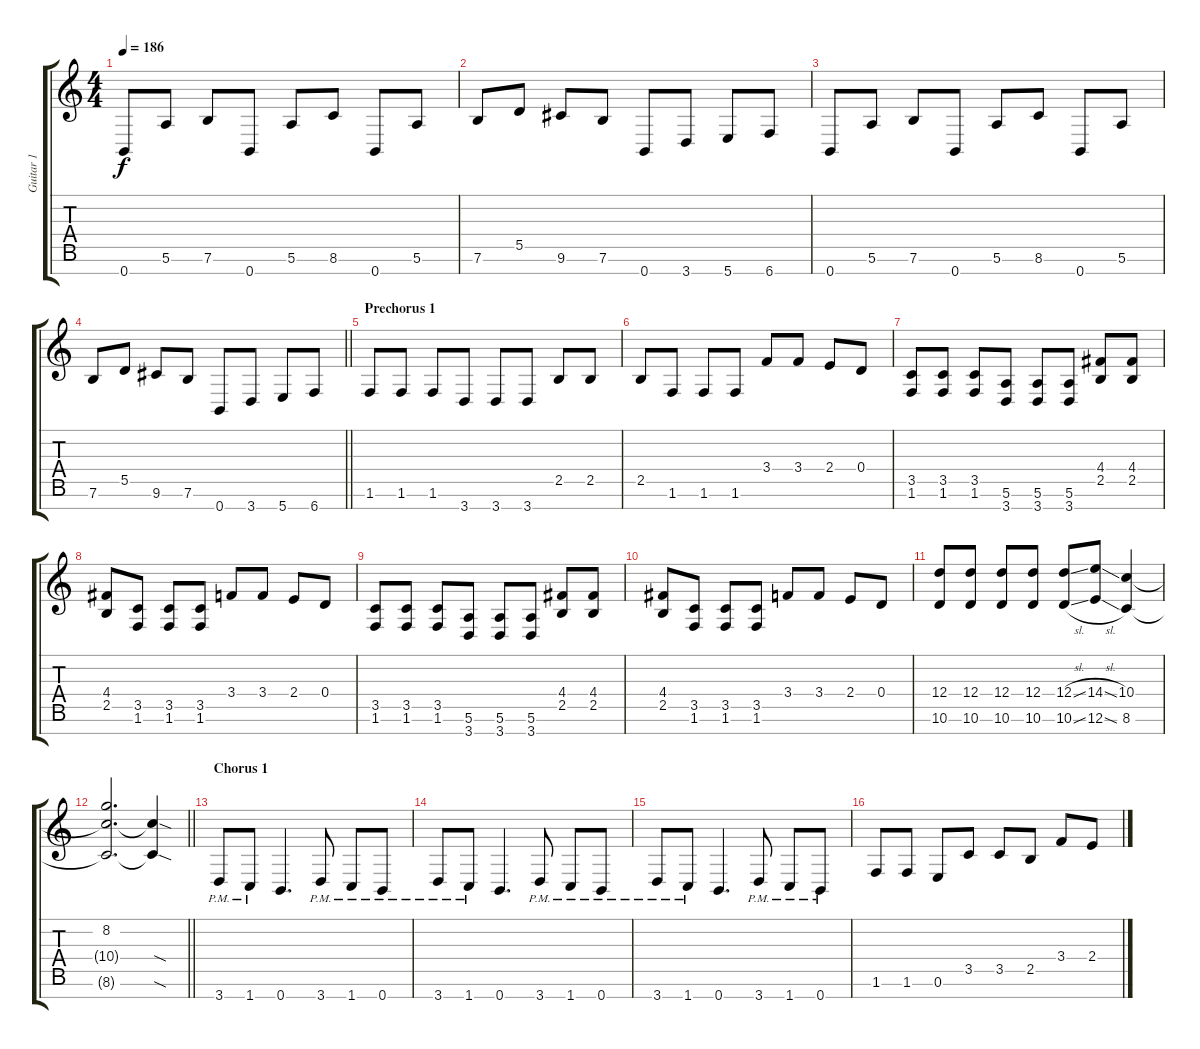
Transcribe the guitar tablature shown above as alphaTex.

\track ("Guitar 1" "Guitar 1") {instrument distortionguitar}
\staff {score tabs}
\tuning (E4 B3 G3 D3 A2 E2 B1) {hide}
\ts (4 4)
\tempo 186
\clef g2
\ks c
0.7.8{dy f} 5.6.8 7.6.8 0.7.8 5.6.8 8.6.8 0.7.8 5.6.8 |
7.6.8 5.5.8 9.6.8 7.6.8 0.7.8 3.7.8 5.7.8 6.7.8 |
0.7.8 5.6.8 7.6.8 0.7.8 5.6.8 8.6.8 0.7.8 5.6.8 |
\barLineRight lightlight
7.6.8 5.5.8 9.6.8 7.6.8 0.7.8 3.7.8 5.7.8 6.7.8 |
\section ("" "Prechorus 1")
1.6.8 1.6.8 1.6.8 3.7.8 3.7.8 3.7.8 2.5.8 2.5.8 |
2.5.8 1.6.8 1.6.8 1.6.8 3.4.8 3.4.8 2.4.8 0.4.8 |
(3.5 1.6).8 (3.5 1.6).8 (3.5 1.6).8 (5.6 3.7).8 (5.6 3.7).8 (5.6 3.7).8 (4.4 2.5).8 (4.4 2.5).8 |
(4.4 2.5).8 (3.5 1.6).8 (3.5 1.6).8 (3.5 1.6).8 3.4.8 3.4.8 2.4.8 0.4.8 |
(3.5 1.6).8 (3.5 1.6).8 (3.5 1.6).8 (5.6 3.7).8 (5.6 3.7).8 (5.6 3.7).8 (4.4 2.5).8 (4.4 2.5).8 |
(4.4 2.5).8 (3.5 1.6).8 (3.5 1.6).8 (3.5 1.6).8 3.4.8 3.4.8 2.4.8 0.4.8 |
(12.4 10.6).8 (12.4 10.6).8 (12.4 10.6).8 (12.4 10.6).8 (12.4{sl} 10.6{sl}).8 (14.4{sl} 12.6{sl}).8 (10.4 8.6).4 |
\barLineRight lightlight
(8.2 10.4{t} 8.6{t}).2{d} (10.4{sod t} 8.6{sod t}).4 |
\section ("" "Chorus 1")
3.7{pm}.8 1.7{pm}.8 0.7.4{d} 3.7{pm}.8 1.7{pm}.8 0.7{pm}.8 |
3.7{pm}.8 1.7{pm}.8 0.7.4{d} 3.7{pm}.8 1.7{pm}.8 0.7{pm}.8 |
3.7{pm}.8 1.7{pm}.8 0.7.4{d} 3.7{pm}.8 1.7{pm}.8 0.7{pm}.8 |
1.6.8 1.6.8 0.6.8 3.5.8 3.5.8 2.5.8 3.4.8 2.4.8
